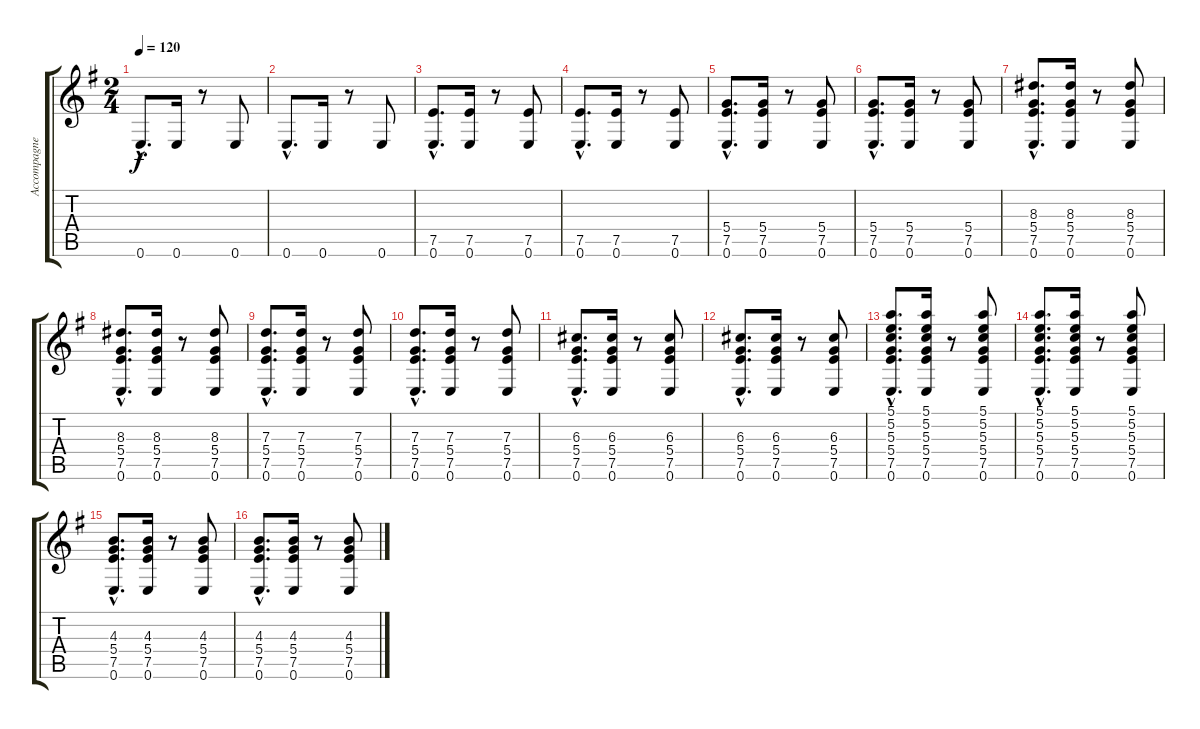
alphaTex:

\track ("Accompagnement" "Accompagne") {instrument acousticguitarnylon}
\staff {score tabs}
\tuning (E4 B3 G3 D3 A2 E2) {hide}
\ts (2 4)
\tempo 120
\clef g2
\ks eminor
0.6{hac}.8{d dy f instrument acousticguitarnylon} 0.6.16 r.8 0.6.8 |
0.6{hac}.8{d} 0.6.16 r.8 0.6.8 |
(7.5{hac} 0.6{hac}).8{d} (7.5 0.6).16 r.8 (7.5 0.6).8 |
(7.5{hac} 0.6{hac}).8{d} (7.5 0.6).16 r.8 (7.5 0.6).8 |
(5.4{hac} 7.5{hac} 0.6{hac}).8{d} (5.4 7.5 0.6).16 r.8 (5.4 7.5 0.6).8 |
(5.4{hac} 7.5{hac} 0.6{hac}).8{d} (5.4 7.5 0.6).16 r.8 (5.4 7.5 0.6).8 |
(8.3{hac} 5.4{hac} 7.5{hac} 0.6{hac}).8{d} (8.3 5.4 7.5 0.6).16 r.8 (8.3 5.4 7.5 0.6).8 |
(8.3{hac} 5.4{hac} 7.5{hac} 0.6{hac}).8{d} (8.3 5.4 7.5 0.6).16 r.8 (8.3 5.4 7.5 0.6).8 |
(7.3{hac} 5.4{hac} 7.5{hac} 0.6{hac}).8{d} (7.3 5.4 7.5 0.6).16 r.8 (7.3 5.4 7.5 0.6).8 |
(7.3{hac} 5.4{hac} 7.5{hac} 0.6{hac}).8{d} (7.3 5.4 7.5 0.6).16 r.8 (7.3 5.4 7.5 0.6).8 |
(6.3{hac} 5.4{hac} 7.5{hac} 0.6{hac}).8{d} (6.3 5.4 7.5 0.6).16 r.8 (6.3 5.4 7.5 0.6).8 |
(6.3{hac} 5.4{hac} 7.5{hac} 0.6{hac}).8{d} (6.3 5.4 7.5 0.6).16 r.8 (6.3 5.4 7.5 0.6).8 |
(5.1{hac} 5.2{hac} 5.3{hac} 5.4{hac} 7.5{hac} 0.6{hac}).8{d} (5.1 5.2 5.3 5.4 7.5 0.6).16 r.8 (5.1 5.2 5.3 5.4 7.5 0.6).8 |
(5.1{hac} 5.2{hac} 5.3{hac} 5.4{hac} 7.5{hac} 0.6{hac}).8{d} (5.1 5.2 5.3 5.4 7.5 0.6).16 r.8 (5.1 5.2 5.3 5.4 7.5 0.6).8 |
(4.3{hac} 5.4{hac} 7.5{hac} 0.6{hac}).8{d} (4.3 5.4 7.5 0.6).16 r.8 (4.3 5.4 7.5 0.6).8 |
(4.3{hac} 5.4{hac} 7.5{hac} 0.6{hac}).8{d} (4.3 5.4 7.5 0.6).16 r.8 (4.3 5.4 7.5 0.6).8
